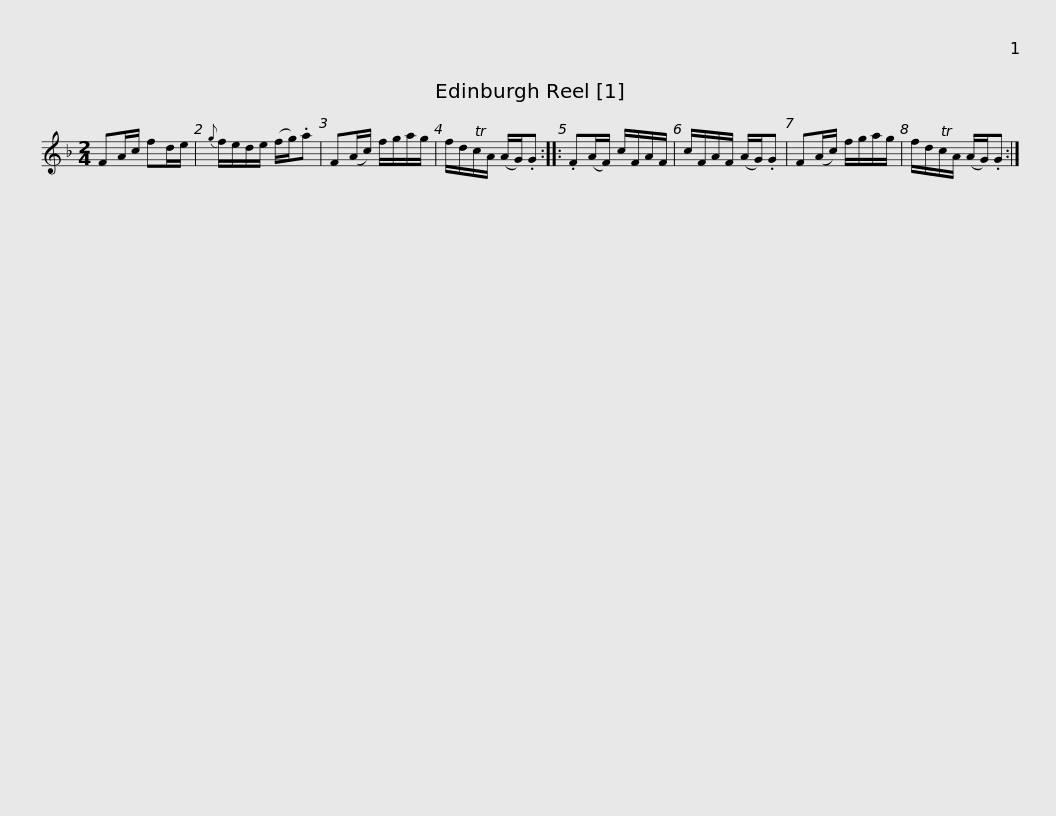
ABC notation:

X:1
L:1/8
M:2/4
I:linebreak $
K:F
V:1 treble
V:1
 FA/c/ fd/e/ |{g} f/e/d/e/ (f/g/).a | F(A/c/) f/g/a/g/ | f/d/Tc/A/ (A/G/).G :: .F(A/F/) c/F/A/F/ | %5
 c/F/A/F/ (A/G/).G |$ F(A/c/) f/g/a/g/ | f/d/Tc/A/ (A/G/).G :| %8
